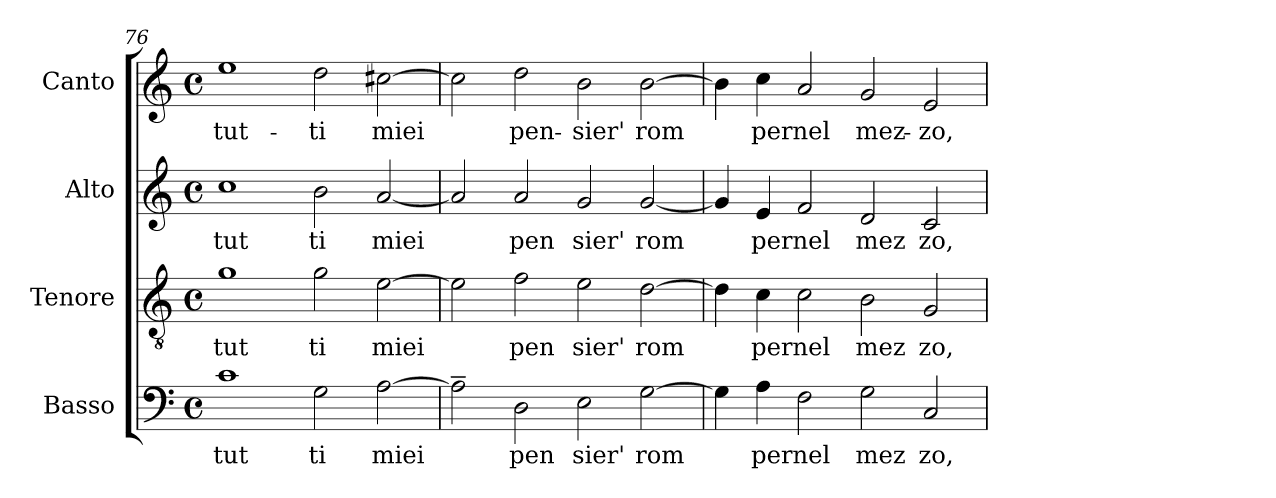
**kern	**text	**kern	**text	**kern	**text	**kern	**text
*part4	*part4	*part3	*part3	*part2	*part2	*part1	*part1
*staff4	*staff4	*staff3	*staff3	*staff2	*staff2	*staff1	*staff1
*I"Basso	*	*I"Tenore	*	*I"Alto	*	*I"Canto	*
*I'Basso	*	*I'Tenore	*	*I'Alto	*	*I'Canto	*
*clefF4	*	*clefGv2	*	*clefG2	*	*clefG2	*
*k[]	*	*k[]	*	*k[]	*	*k[]	*
*C:	*	*C:	*	*C:	*	*C:	*
*M4/4	*	*M4/4	*	*M4/4	*	*M4/4	*
*met(c)	*	*met(c)	*	*met(c)	*	*met(c)	*
=76	=76	=76	=76	=76	=76	=76	=76
!	!LO:LY:b:cj	!	!LO:LY:b:cj	!	!LO:LY:b:cj	!	!LO:LY:a:cj
1c	tut	1g	tut	1cc	tut	1ee	tut-
!	!LO:LY:b:cj	!	!LO:LY:b:cj	!	!LO:LY:b:cj	!	!LO:LY:a:cj
2G\	ti	2g\	ti	2b\	ti	2dd\	-ti
!	!LO:LY:b:cj	!	!LO:LY:b:cj	!	!LO:LY:b:cj	!	!LO:LY:a:cj
[>2A\	miei	[>2e\	miei	[<2a/	miei	[>2cc#X\	miei
=77	=77	=77	=77	=77	=77	=77	=77
!	!LO:LY:b:cj	!	!LO:LY:b:cj	!	!LO:LY:b:cj	!	!LO:LY:a:cj
2A~>\]	.	2e\]	.	2a/]	.	2cc#\]	.
!	!LO:LY:b:cj	!	!LO:LY:b:cj	!	!LO:LY:b:cj	!	!LO:LY:a:cj
2D\	pen	2f\	pen	2a/	pen	2dd\	pen-
!	!LO:LY:b:cj	!	!LO:LY:b:cj	!	!LO:LY:b:cj	!	!LO:LY:a:cj
2E\	sier'	2e\	sier'	2g/	sier'	2b\	-sier'
!	!LO:LY:b:cj	!	!LO:LY:b:cj	!	!LO:LY:b:cj	!	!LO:LY:a:cj
[>2G\	rom	[>2d\	rom	[<2g/	rom	[>2b\	rom-
=78	=78	=78	=78	=78	=78	=78	=78
!	!LO:LY:b:cj	!	!LO:LY:b:cj	!	!LO:LY:b:cj	!	!LO:LY:a:cj
4G\]	.	4d\]	.	4g/]	.	4b\]	--
!	!LO:LY:b:cj	!	!LO:LY:b:cj	!	!LO:LY:b:cj	!	!LO:LY:a:cj
4A\	per	4c\	per	4e/	per	4cc\	-per
!	!LO:LY:b:cj	!	!LO:LY:b:cj	!	!LO:LY:b:cj	!	!LO:LY:a:cj
2F\	nel	2c\	nel	2f/	nel	2a/	nel
!	!LO:LY:b:cj	!	!LO:LY:b:cj	!	!LO:LY:b:cj	!	!LO:LY:a:cj
2G\	mez	2B\	mez	2d/	mez	2g/	mez-
!	!LO:LY:b:cj	!	!LO:LY:b:cj	!	!LO:LY:b:cj	!	!LO:LY:a:cj
2C/	zo,	2G/	zo,	2c/	zo,	2e/	-zo,
=	=	=	=	=	=	=	=
*-	*-	*-	*-	*-	*-	*-	*-
